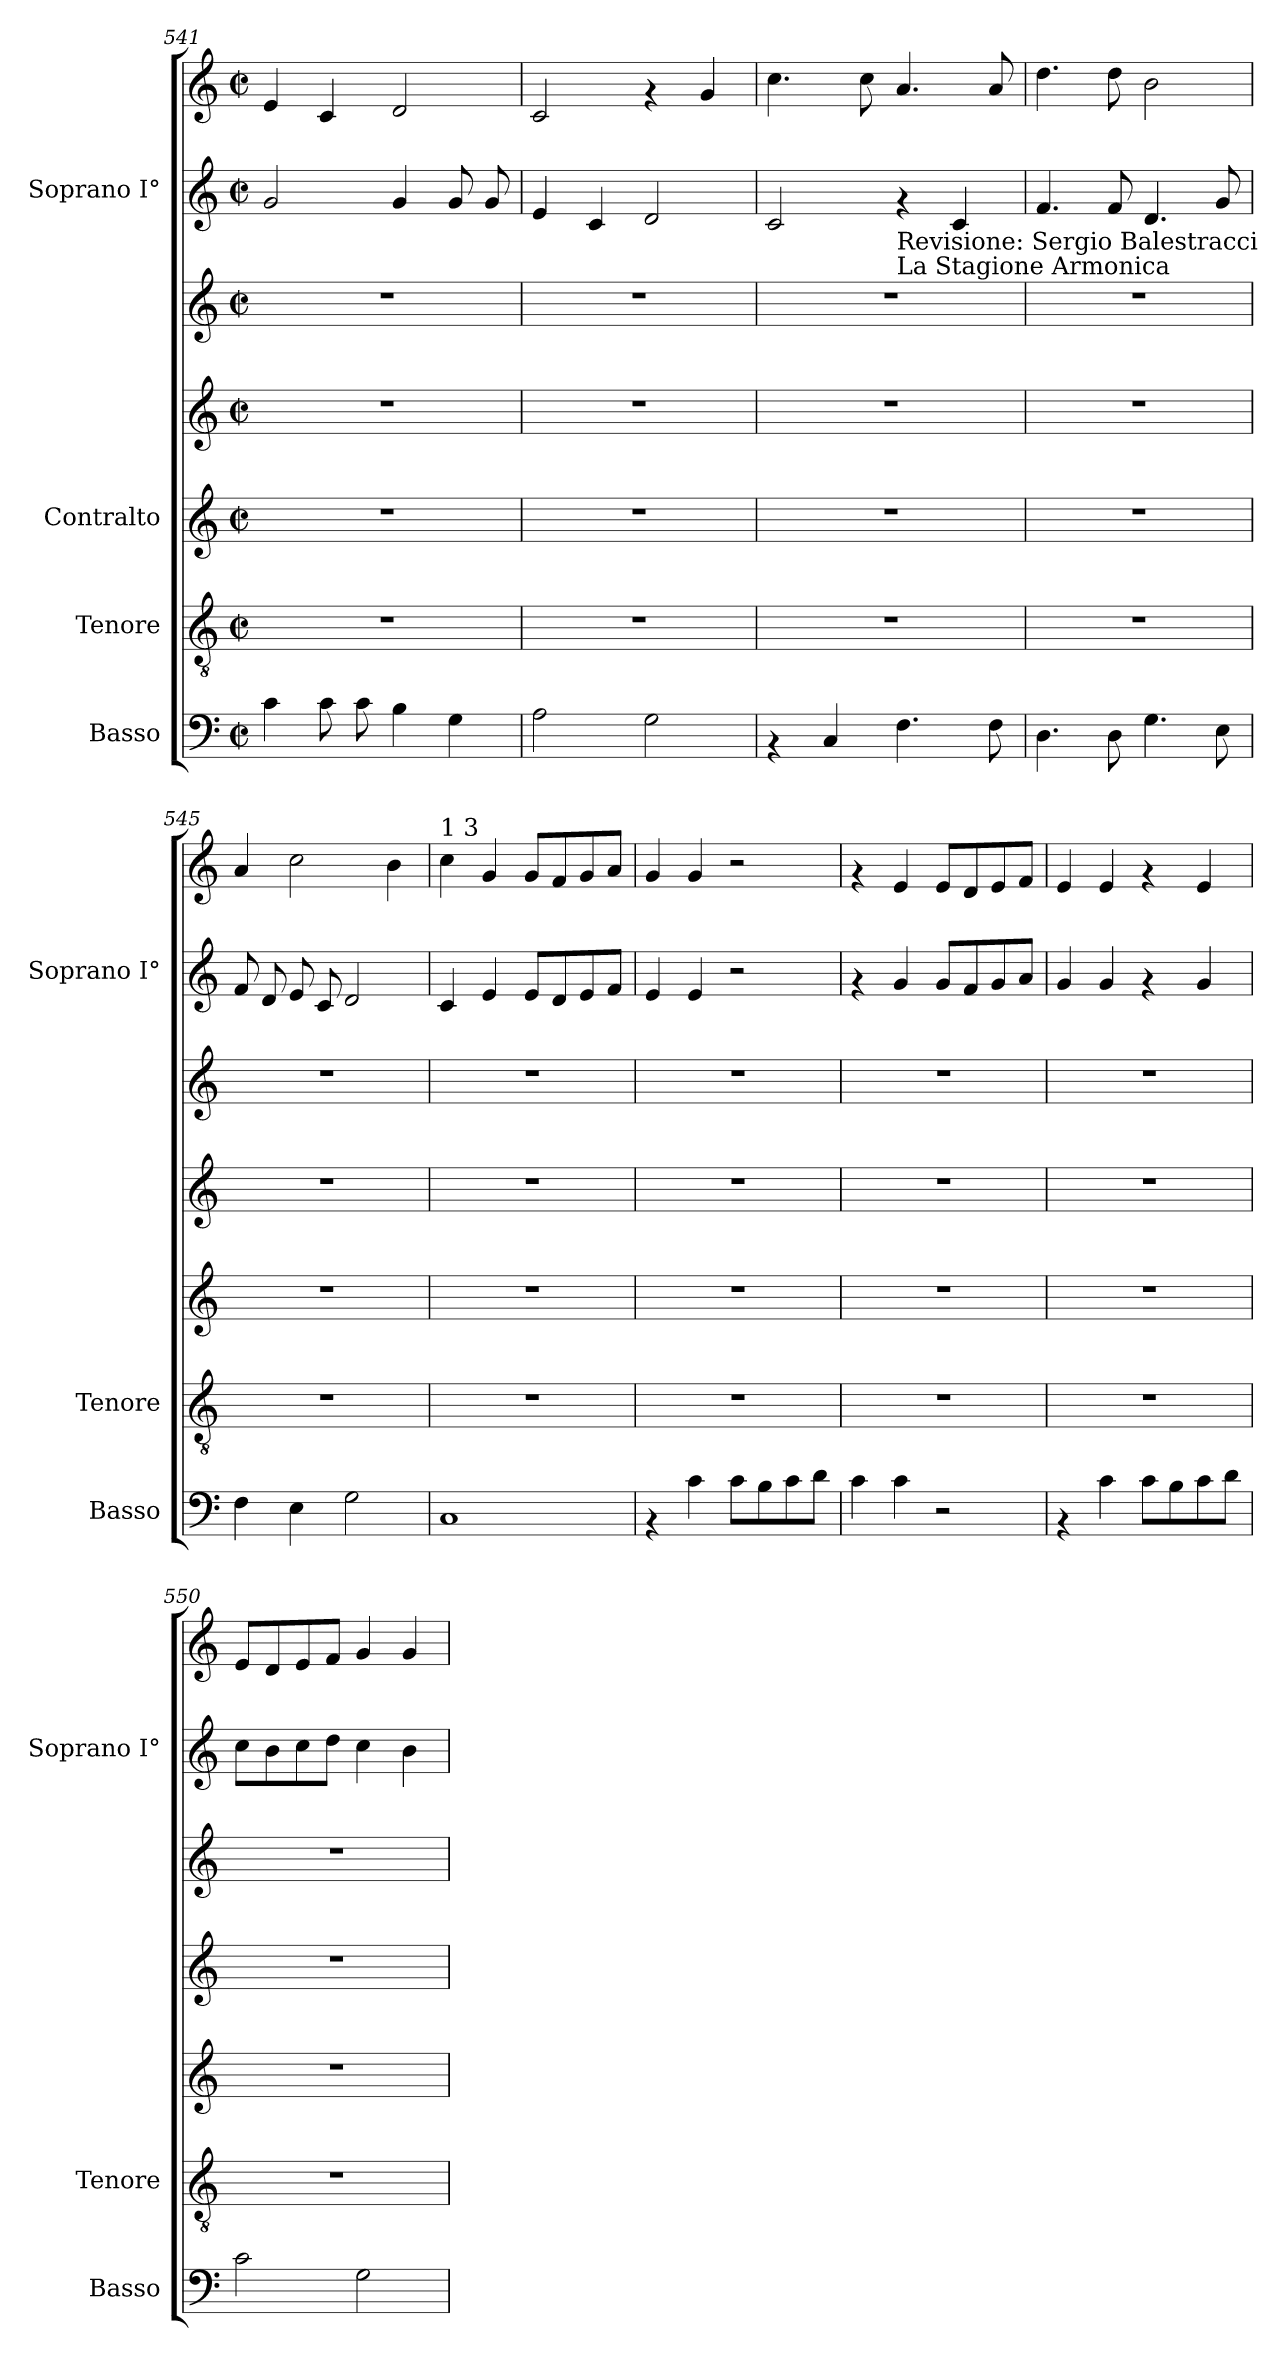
**kern	**kern	**kern	**kern	**kern	**kern	**kern
*part6	*part5	*part4	*part3	*part2	*part1	*part1
*staff7	*staff6	*staff5	*staff4	*staff3	*staff2	*staff1
*I"Basso	*I"Tenore	*I"Contralto	*	*	*I"Soprano I°	*
*I'Basso	*I'Tenore	*	*	*	*I'Soprano I°	*
*clefF4	*clefGv2	*clefG2	*clefG2	*clefG2	*clefG2	*clefG2
*k[]	*k[]	*k[]	*k[]	*k[]	*k[]	*k[]
*C:	*C:	*C:	*C:	*C:	*C:	*C:
*M2/2	*M2/2	*M2/2	*M2/2	*M2/2	*M2/2	*M2/2
*met(c|)	*met(c|)	*met(c|)	*met(c|)	*met(c|)	*met(c|)	*met(c|)
=541	=541	=541	=541	=541	=541	=541
4c\	1r	1r	1r	1r	2g/	4e/
8c\	.	.	.	.	.	4c/
8c\	.	.	.	.	.	.
4B\	.	.	.	.	4g/	2d/
4G\	.	.	.	.	8g/	.
.	.	.	.	.	8g/	.
!!LO:LB:g=z
=542	=542	=542	=542	=542	=542	=542
2A\	1r	1r	1r	1r	4e/	2c/
.	.	.	.	.	4c/	.
2G\	.	.	.	.	2d/	4rf
.	.	.	.	.	.	4g/
=543	=543	=543	=543	=543	=543	=543
4rAA	1r	1r	1r	1r	2c/	4.cc\
4C/	.	.	.	.	.	.
.	.	.	.	.	.	8cc\
!	!	!	!	!	!LO:TX:b:t=Revisione&colon; Sergio Balestracci	!
!	!	!	!	!	!LO:TX:b:t=La Stagione Armonica	!
4.F\	.	.	.	.	4rf	4.a/
.	.	.	.	.	4c/	.
8F\	.	.	.	.	.	8a/
=544	=544	=544	=544	=544	=544	=544
4.D\	1r	1r	1r	1r	4.f/	4.dd\
8D\	.	.	.	.	8f/	8dd\
4.G\	.	.	.	.	4.d/	2b\
8E\	.	.	.	.	8g/	.
=545	=545	=545	=545	=545	=545	=545
4F\	1r	1r	1r	1r	8f/	4a/
.	.	.	.	.	8d/	.
4E\	.	.	.	.	8e/	2cc\
.	.	.	.	.	8c/	.
2G\	.	.	.	.	2d/	.
.	.	.	.	.	.	4b\
!!LO:PB:g=z
=546	=546	=546	=546	=546	=546	=546
!	!	!	!	!	!	!LO:TX:a:t=1 3
1C	1r	1r	1r	1r	4c/	4cc\
.	.	.	.	.	4e/	4g/
.	.	.	.	.	8e/L	8g/L
.	.	.	.	.	8d/	8f/
.	.	.	.	.	8e/	8g/
.	.	.	.	.	8f/J	8a/J
=547	=547	=547	=547	=547	=547	=547
4rAA	1r	1r	1r	1r	4e/	4g/
4c\	.	.	.	.	4e/	4g/
8c\L	.	.	.	.	2r	2r
8B\	.	.	.	.	.	.
8c\	.	.	.	.	.	.
8d\J	.	.	.	.	.	.
=548	=548	=548	=548	=548	=548	=548
4c\	1r	1r	1r	1r	4rf	4rf
4c\	.	.	.	.	4g/	4e/
2r	.	.	.	.	8g/L	8e/L
.	.	.	.	.	8f/	8d/
.	.	.	.	.	8g/	8e/
.	.	.	.	.	8a/J	8f/J
=549	=549	=549	=549	=549	=549	=549
4rAA	1r	1r	1r	1r	4g/	4e/
4c\	.	.	.	.	4g/	4e/
8c\L	.	.	.	.	4rf	4rf
8B\	.	.	.	.	.	.
8c\	.	.	.	.	4g/	4e/
8d\J	.	.	.	.	.	.
!!LO:PB:g=z
=550	=550	=550	=550	=550	=550	=550
2c\	1r	1r	1r	1r	8cc\L	8e/L
.	.	.	.	.	8b\	8d/
.	.	.	.	.	8cc\	8e/
.	.	.	.	.	8dd\J	8f/J
2G\	.	.	.	.	4cc\	4g/
.	.	.	.	.	4b\	4g/
=	=	=	=	=	=	=
*-	*-	*-	*-	*-	*-	*-
